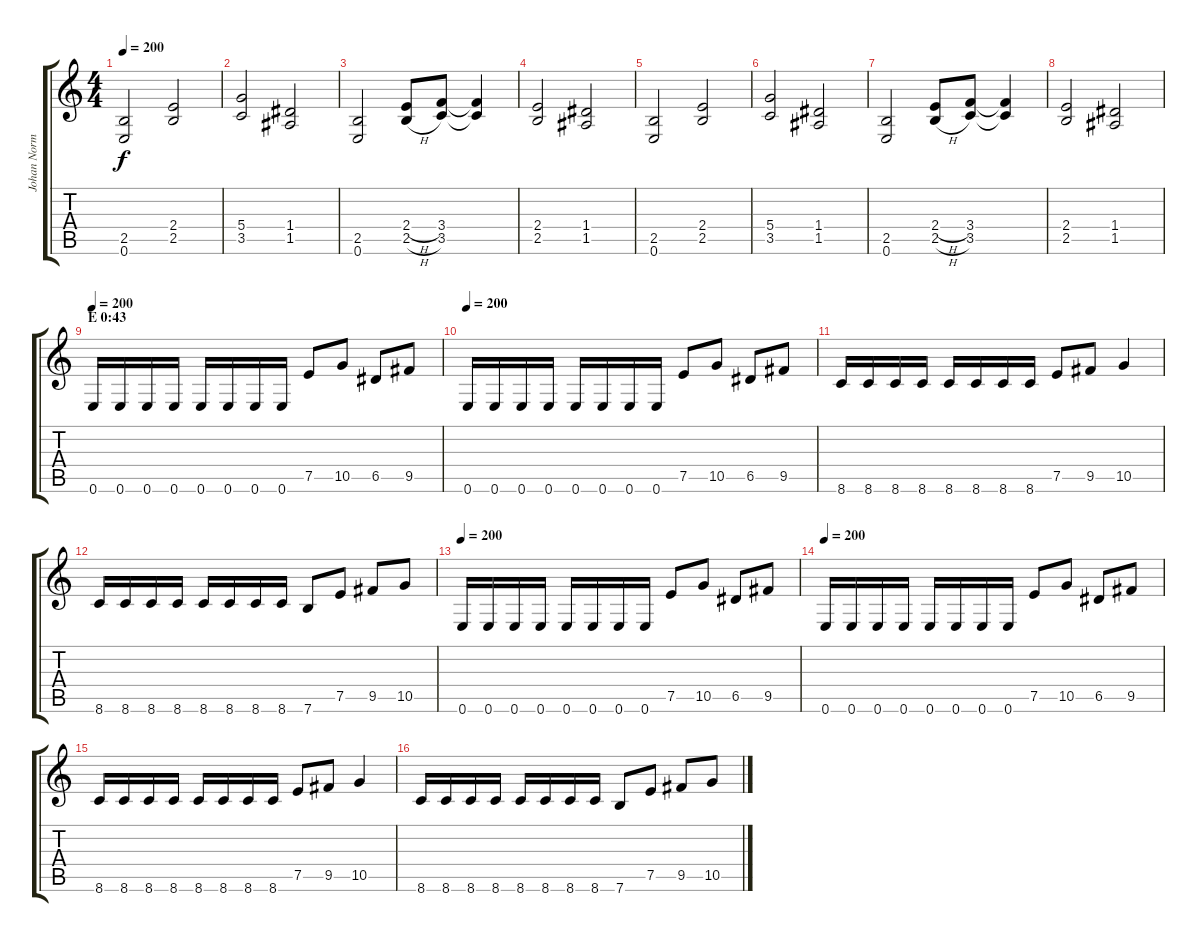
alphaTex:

\track ("Johan Norman" "Johan Norm") {instrument distortionguitar}
\staff {score tabs}
\tuning (E4 B3 G3 D3 A2 E2) {hide}
\ts (4 4)
\tempo 200
\clef g2
\ks c
(2.5 0.6).2{dy f} (2.4 2.5).2 |
(5.4 3.5).2 (1.4 1.5).2 |
(2.5 0.6).2 (2.4{h} 2.5{h}).8 (3.4 3.5).8 (3.4{t} 3.5{t}).4 |
(2.4 2.5).2 (1.4 1.5).2 |
(2.5 0.6).2 (2.4 2.5).2 |
(5.4 3.5).2 (1.4 1.5).2 |
(2.5 0.6).2 (2.4{h} 2.5{h}).8 (3.4 3.5).8 (3.4{t} 3.5{t}).4 |
(2.4 2.5).2 (1.4 1.5).2 |
\section ("" "E 0:43")
\tempo 200
0.6.16 0.6.16 0.6.16 0.6.16 0.6.16 0.6.16 0.6.16 0.6.16 7.5.8 10.5.8 6.5.8 9.5.8 |
\tempo 200
0.6.16 0.6.16 0.6.16 0.6.16 0.6.16 0.6.16 0.6.16 0.6.16 7.5.8 10.5.8 6.5.8 9.5.8 |
8.6.16 8.6.16 8.6.16 8.6.16 8.6.16 8.6.16 8.6.16 8.6.16 7.5.8 9.5.8 10.5.4 |
8.6.16 8.6.16 8.6.16 8.6.16 8.6.16 8.6.16 8.6.16 8.6.16 7.6.8 7.5.8 9.5.8 10.5.8 |
\tempo 200
0.6.16 0.6.16 0.6.16 0.6.16 0.6.16 0.6.16 0.6.16 0.6.16 7.5.8 10.5.8 6.5.8 9.5.8 |
\tempo 200
0.6.16 0.6.16 0.6.16 0.6.16 0.6.16 0.6.16 0.6.16 0.6.16 7.5.8 10.5.8 6.5.8 9.5.8 |
8.6.16 8.6.16 8.6.16 8.6.16 8.6.16 8.6.16 8.6.16 8.6.16 7.5.8 9.5.8 10.5.4 |
8.6.16 8.6.16 8.6.16 8.6.16 8.6.16 8.6.16 8.6.16 8.6.16 7.6.8 7.5.8 9.5.8 10.5.8
